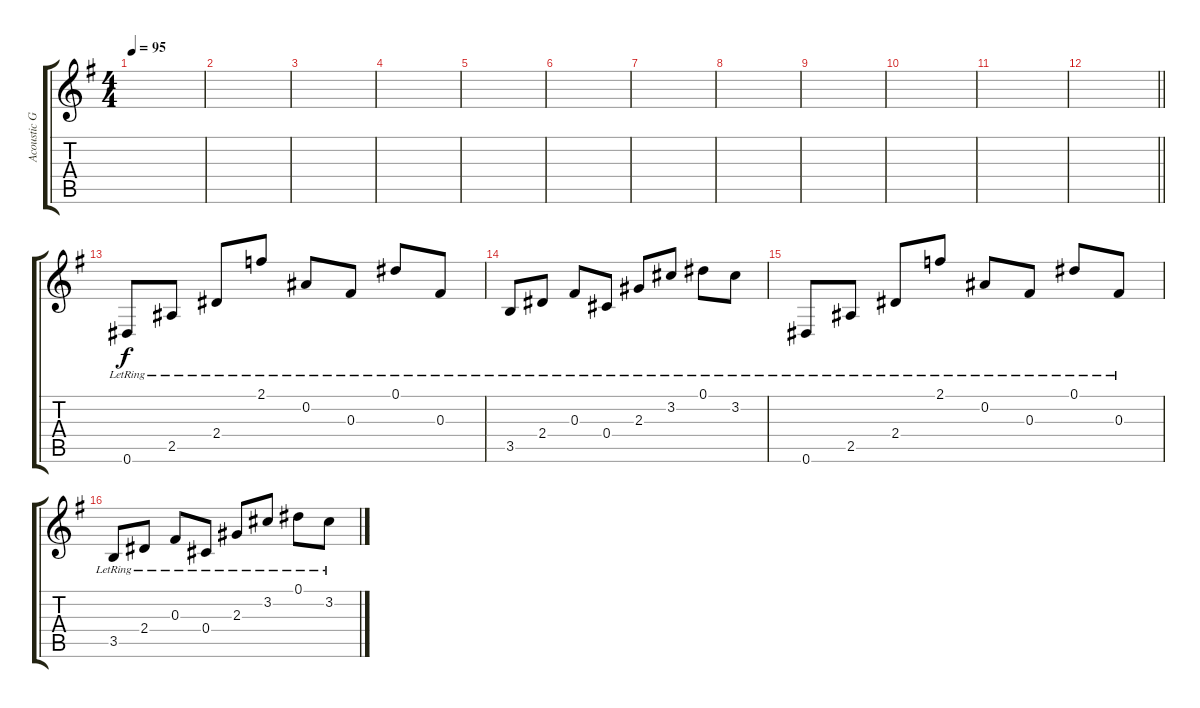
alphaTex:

\track ("Acoustic Guitar" "Acoustic G") {instrument acousticguitarsteel}
\staff {score tabs}
\tuning (Eb4 Bb3 Gb3 Db3 Ab2 Eb2) {hide}
\ts (4 4)
\tempo 95
\clef g2
\ks eminor
|
|
|
|
|
|
|
|
|
|
|
\barLineRight lightlight
|
0.6{lr}.8 2.5{lr}.8 2.4{lr}.8 2.1{lr}.8 0.2{lr}.8 0.3{lr}.8 0.1{lr}.8 0.3{lr}.8 |
3.5{lr}.8 2.4{lr}.8 0.3{lr}.8 0.4{lr}.8 2.3{lr}.8 3.2{lr}.8 0.1{lr}.8 3.2{lr}.8 |
0.6{lr}.8 2.5{lr}.8 2.4{lr}.8 2.1{lr}.8 0.2{lr}.8 0.3{lr}.8 0.1{lr}.8 0.3{lr}.8 |
3.5{lr}.8 2.4{lr}.8 0.3{lr}.8 0.4{lr}.8 2.3{lr}.8 3.2{lr}.8 0.1{lr}.8 3.2{lr}.8
